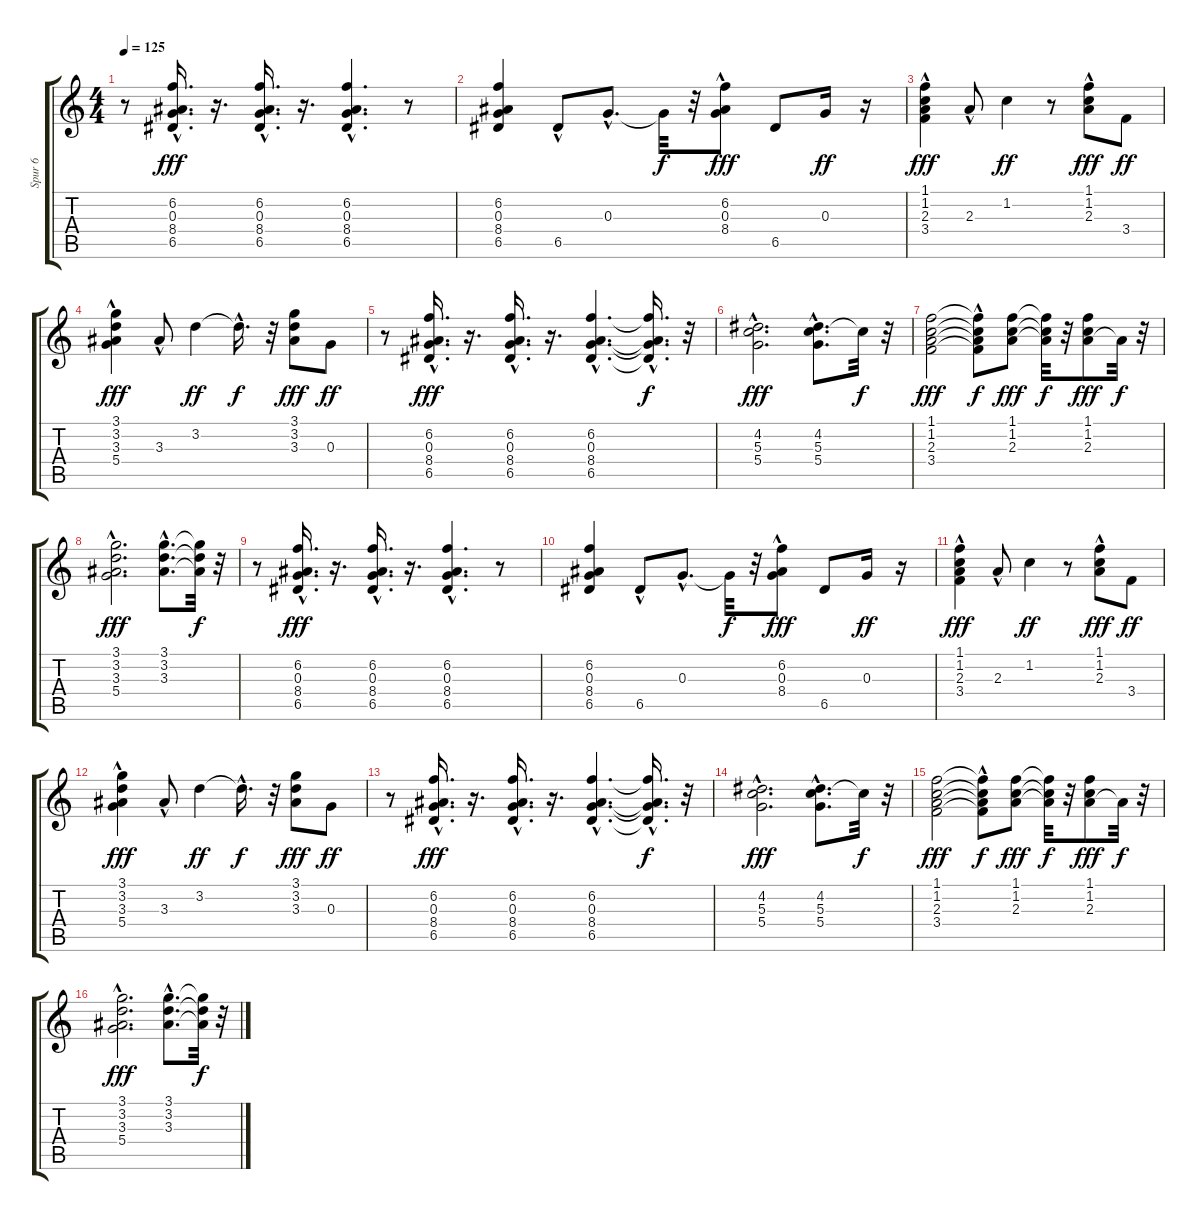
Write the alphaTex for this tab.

\track ("Spur 6" "Spur 6") {instrument acousticguitarsteel}
\staff {score tabs}
\tuning (E4 B3 G3 D3 A2 E2) {hide}
\ts (4 4)
\tempo 125
\clef g2
\ks c
r.8{dy f} (6.2{hac} 0.3{hac} 8.4{hac} 6.5{hac}).16{d dy fff} r.16{d} (6.2{hac} 0.3{hac} 8.4{hac} 6.5{hac}).16{d} r.16{d} (6.2{hac} 0.3{hac} 8.4{hac} 6.5{hac}).4{d} r.8 |
(6.2 0.3 8.4 6.5).4 6.5{hac}.8 0.3{hac}.8{d} 0.3{t}.32{dy f} r.32 (6.2 0.3{hac} 8.4).8{dy fff} 6.5.8 0.3.16{dy ff} r.16 |
(1.1 1.2 2.3{hac} 3.4{hac}).4{dy fff} 2.3{hac}.8 1.2.4{dy ff} r.8 (1.1{hac} 1.2 2.3{hac}).8{dy fff} 3.4.8{dy ff} |
(3.1 3.2 3.3{hac} 5.4{hac}).4{dy fff} 3.3{hac}.8 3.2.4{dy ff} 3.2{hac t}.16{d dy f} r.32 (3.1 3.2 3.3).8{dy fff} 0.3.8{dy ff} |
r.8 (6.2{hac} 0.3{hac} 8.4{hac} 6.5).16{d dy fff} r.16{d} (6.2{hac} 0.3{hac} 8.4{hac} 6.5{hac}).16{d} r.16{d} (6.2{hac} 0.3{hac} 8.4{hac} 6.5{hac}).4{d} (6.2{t} 0.3{t} 8.4{t} 6.5{hac t}).16{d dy f} r.32 |
(4.2{hac} 5.3{hac} 5.4).2{d dy fff} (4.2{hac} 5.3{hac} 5.4{hac}).8{d} 5.3{t}.32{dy f} r.32 |
(1.1 1.2 2.3 3.4).2{dy fff} (1.1{hac t} 1.2{hac t} 2.3{t} 3.4{t}).8{dy f} (1.1 1.2 2.3).8{dy fff} (1.1{t} 1.2{t} 2.3{t}).32{dy f} r.32 (1.1 1.2 2.3).8{dy fff} 2.3{t}.32{dy f} r.32 |
(3.1 3.2 3.3 5.4{hac}).2{d dy fff} (3.1{hac} 3.2{hac} 3.3{hac}).8{d} (3.1{t} 3.2{t} 3.3{t}).32{dy f} r.32 |
r.8 (6.2{hac} 0.3{hac} 8.4{hac} 6.5{hac}).16{d dy fff} r.16{d} (6.2{hac} 0.3{hac} 8.4{hac} 6.5{hac}).16{d} r.16{d} (6.2{hac} 0.3{hac} 8.4{hac} 6.5{hac}).4{d} r.8 |
(6.2 0.3 8.4 6.5).4 6.5{hac}.8 0.3{hac}.8{d} 0.3{t}.32{dy f} r.32 (6.2 0.3{hac} 8.4).8{dy fff} 6.5.8 0.3.16{dy ff} r.16 |
(1.1 1.2 2.3{hac} 3.4{hac}).4{dy fff} 2.3{hac}.8 1.2.4{dy ff} r.8 (1.1{hac} 1.2 2.3{hac}).8{dy fff} 3.4.8{dy ff} |
(3.1 3.2 3.3{hac} 5.4{hac}).4{dy fff} 3.3{hac}.8 3.2.4{dy ff} 3.2{hac t}.16{d dy f} r.32 (3.1 3.2 3.3).8{dy fff} 0.3.8{dy ff} |
r.8 (6.2{hac} 0.3{hac} 8.4{hac} 6.5).16{d dy fff} r.16{d} (6.2{hac} 0.3{hac} 8.4{hac} 6.5{hac}).16{d} r.16{d} (6.2{hac} 0.3{hac} 8.4{hac} 6.5{hac}).4{d} (6.2{t} 0.3{t} 8.4{t} 6.5{hac t}).16{d dy f} r.32 |
(4.2{hac} 5.3{hac} 5.4).2{d dy fff} (4.2{hac} 5.3{hac} 5.4{hac}).8{d} 5.3{t}.32{dy f} r.32 |
(1.1 1.2 2.3 3.4).2{dy fff} (1.1{hac t} 1.2{hac t} 2.3{t} 3.4{t}).8{dy f} (1.1 1.2 2.3).8{dy fff} (1.1{t} 1.2{t} 2.3{t}).32{dy f} r.32 (1.1 1.2 2.3).8{dy fff} 2.3{t}.32{dy f} r.32 |
(3.1 3.2 3.3 5.4{hac}).2{d dy fff} (3.1{hac} 3.2{hac} 3.3{hac}).8{d} (3.1{t} 3.2{t} 3.3{t}).32{dy f} r.32
